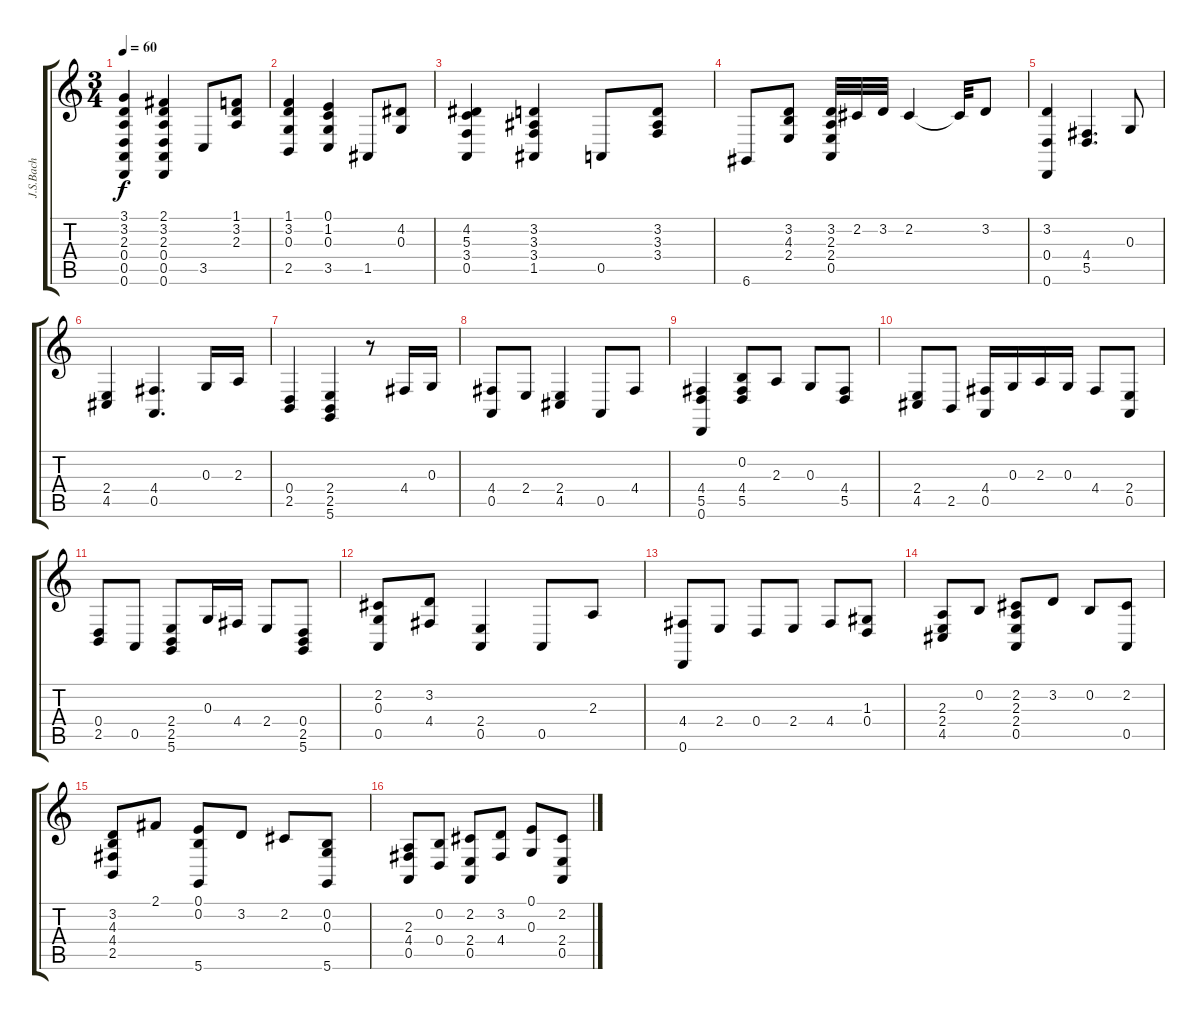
\track ("J.S.Bach" "J.S.Bach") {instrument acousticgrandpiano}
\staff {score tabs}
\tuning (E4 B3 G3 D3 A2 D2) {hide}
\ts (3 4)
\tempo 60
\clef g2
\ks c
(3.1 3.2 2.3 0.4 0.5 0.6).4{dy f} (2.1 3.2 2.3 0.4 0.5 0.6).4 3.5.8 (1.1 3.2 2.3).8 |
(1.1 3.2 0.3 2.5).4 (0.1 1.2 0.3 3.5).4 1.5.8 (4.2 0.3).8 |
(4.2 5.3 3.4 0.5).4 (3.2 3.3 3.4 1.5).4 0.5.8 (3.2 3.3 3.4).8 |
6.6.8 (3.2 4.3 2.4).8 (3.2 2.3 2.4 0.5).32 2.2.32 3.2.32 2.2.4 2.2{t}.32 3.2.8 |
(3.2 0.4 0.6).4 (4.4 5.5).4{d} 0.3.8 |
(2.4 4.5).4 (4.4 0.5).4{d} 0.3.16 2.3.16 |
(0.4 2.5).4 (2.4 2.5 5.6).4 r.8 4.4.16 0.3.16 |
(4.4 0.5).8 2.4.8 (2.4 4.5).4 0.5.8 4.4.8 |
(4.4 5.5 0.6).4 (0.2 4.4 5.5).8 2.3.8 0.3.8 (4.4 5.5).8 |
(2.4 4.5).8 2.5.8 (4.4 0.5).16 0.3.16 2.3.16 0.3.16 4.4.8 (2.4 0.5).8 |
(0.4 2.5).8 0.5.8 (2.4 2.5 5.6).8 0.3.16 4.4.16 2.4.8 (0.4 2.5 5.6).8 |
(2.2 0.3 0.5).8 (3.2 4.4).8 (2.4 0.5).4 0.5.8 2.3.8 |
(4.4 0.6).8 2.4.8 0.4.8 2.4.8 4.4.8 (1.3 0.4).8 |
(2.3 2.4 4.5).8 0.2.8 (2.2 2.3 2.4 0.5).8 3.2.8 0.2.8 (2.2 0.5).8 |
(3.2 4.3 4.4 2.5).8 2.1.8 (0.1 0.2 5.6).8 3.2.8 2.2.8 (0.2 0.3 5.6).8 |
(2.3 4.4 0.5).8 (0.2 0.4).8 (2.2 2.4 0.5).8 (3.2 4.4).8 (0.1 0.3).8 (2.2 2.4 0.5).8
